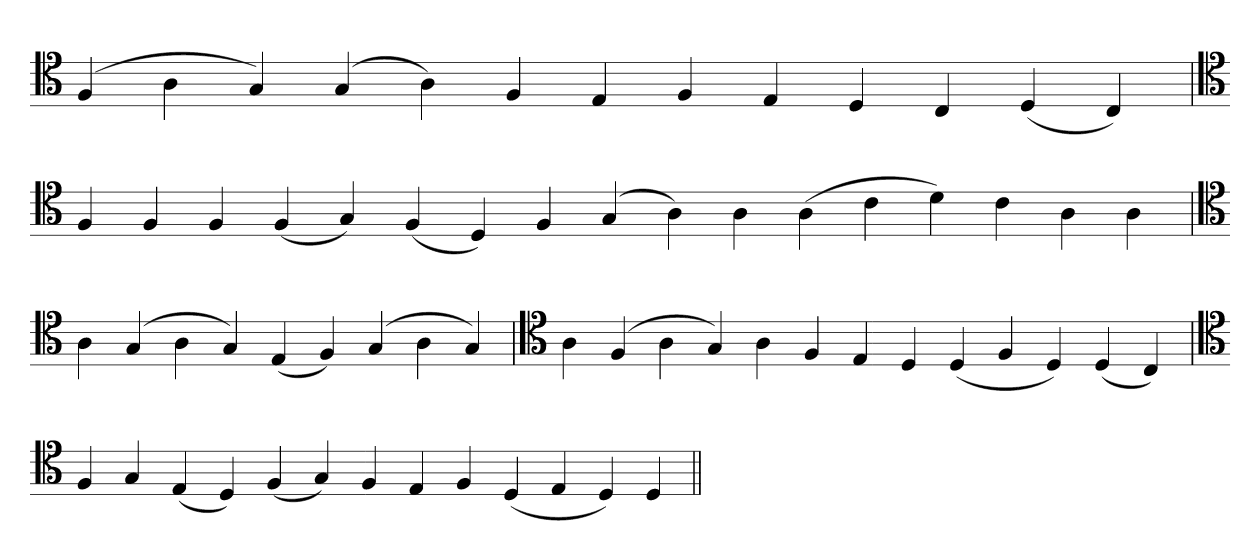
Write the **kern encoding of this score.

**kern
*part1
*staff1
*clefC4
=
(4F
4A
4G)
(4G
4A)
4F
4E
4F
4E
4D
4C
(4D
4C)
=`
*clefC4
4F
4F
4F
(4F
4G)
(4F
4D)
4F
(4G
4A)
4A
(4A
4c
4d)
4c
4A
4A
=
*clefC4
4A
(4G
4A
4G)
(4E
4F)
(4G
4A
4G)
='
*clefC4
4A
(4F
4A
4G)
4A
4F
4E
4D
(4D
4F
4D)
(4D
4C)
=`
*clefC4
4F
4G
(4E
4D)
(4F
4G)
4F
4E
4F
(4D
4E
4D)
4D
=||
*-
